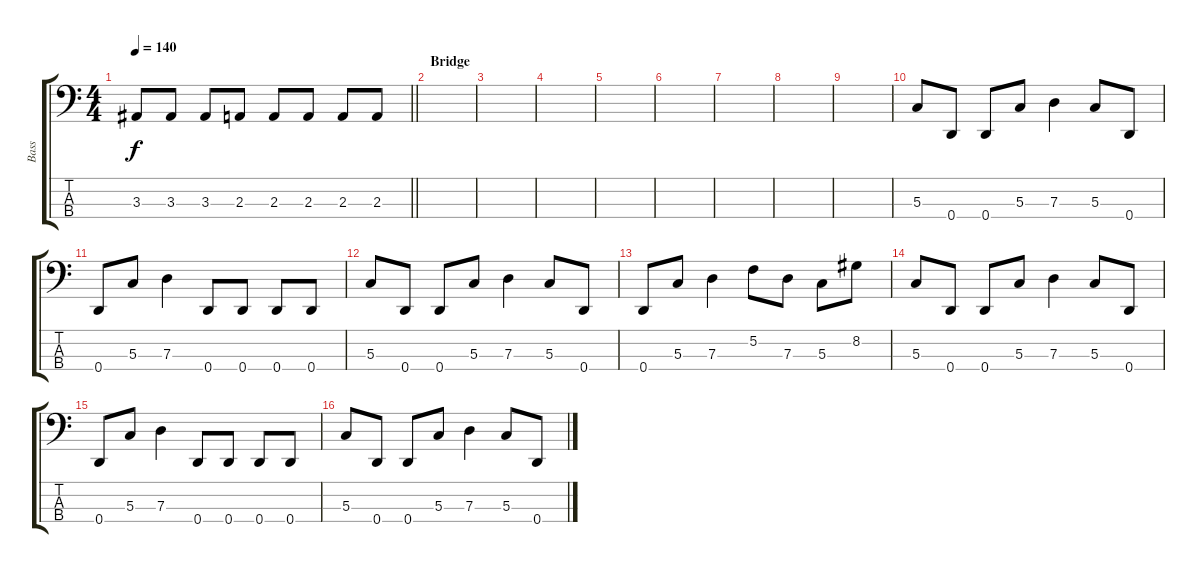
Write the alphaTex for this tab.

\track ("Bass" "Bass") {instrument electricbassfinger}
\staff {score tabs}
\tuning (F2 C2 G1 D1) {hide}
\ts (4 4)
\tempo 140
\clef f4
\barLineRight lightlight
\ks c
3.3.8{dy f} 3.3.8 3.3.8 2.3.8 2.3.8 2.3.8 2.3.8 2.3.8 |
\section ("" "Bridge")
|
|
|
|
|
|
|
|
5.3.8 0.4.8 0.4.8 5.3.8 7.3.4 5.3.8 0.4.8 |
0.4.8 5.3.8 7.3.4 0.4.8 0.4.8 0.4.8 0.4.8 |
5.3.8 0.4.8 0.4.8 5.3.8 7.3.4 5.3.8 0.4.8 |
0.4.8 5.3.8 7.3.4 5.2.8 7.3.8 5.3.8 8.2.8 |
5.3.8 0.4.8 0.4.8 5.3.8 7.3.4 5.3.8 0.4.8 |
0.4.8 5.3.8 7.3.4 0.4.8 0.4.8 0.4.8 0.4.8 |
5.3.8 0.4.8 0.4.8 5.3.8 7.3.4 5.3.8 0.4.8
